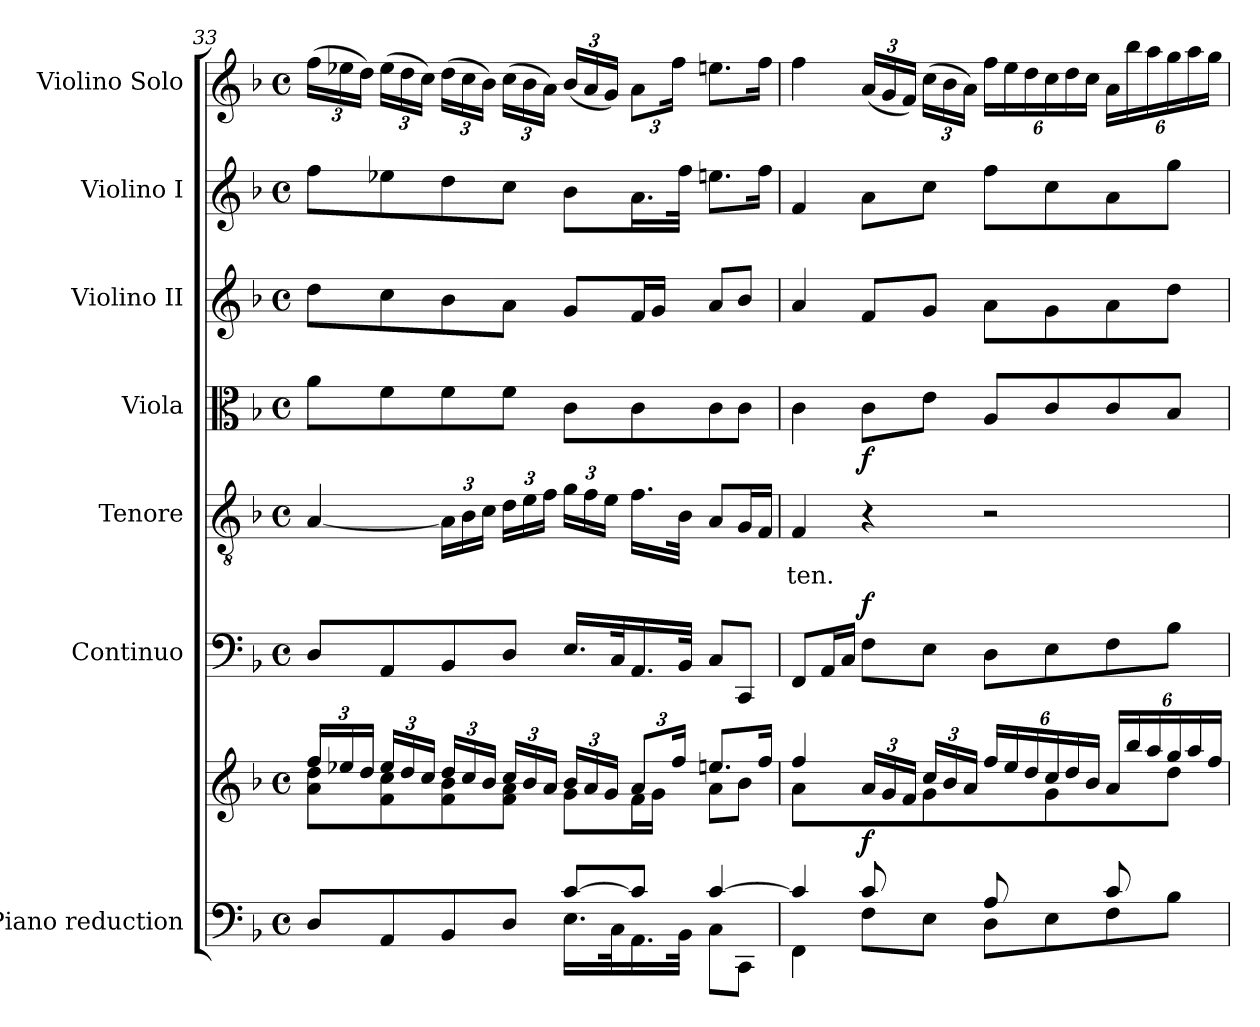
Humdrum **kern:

**kern	**kern	**dynam	**kern	**dynam	**kern	**text	**kern	**dynam	**kern	**kern	**kern
*part7	*part7	*part7	*part6	*part6	*part5	*part5	*part4	*part4	*part3	*part2	*part1
*staff8	*staff7	*staff7/8	*staff6	*staff6	*staff5	*staff5	*staff4	*staff4	*staff3	*staff2	*staff1
*I"Piano reduction	*	*	*I"Continuo	*	*I"Tenore	*	*I"Viola	*	*I"Violino II	*I"Violino I	*I"Violino Solo
*I'Pno	*	*	*	*	*	*	*	*	*	*	*I'Vln
*clefF4	*clefG2	*	*clefF4	*	*clefGv2	*	*clefC3	*	*clefG2	*clefG2	*clefG2
*k[b-]	*k[b-]	*	*k[b-]	*	*k[b-]	*	*k[b-]	*	*k[b-]	*k[b-]	*k[b-]
*M4/4	*M4/4	*	*M4/4	*	*M4/4	*	*M4/4	*	*M4/4	*M4/4	*M4/4
*met(c)	*met(c)	*	*met(c)	*	*met(c)	*	*met(c)	*	*met(c)	*met(c)	*met(c)
=33	=33	=33	=33	=33	=33	=33	=33	=33	=33	=33	=33
*^	*	*	*	*	*	*	*	*	*	*	*
*	*	*Xbrackettup	*	*	*	*	*	*	*	*	*	*Xbrackettup
*	*	*^	*	*	*	*	*	*	*	*	*	*
8D/L	2ryy	24ff/LL	8a\ 8dd\L	.	8D/L	.	[4A/	.	8a\L	.	8dd\L	8ff\L	(>24ff\LL
.	.	24ee-X/	.	.	.	.	.	.	.	.	.	.	24ee-X\
.	.	24dd/JJ	.	.	.	.	.	.	.	.	.	.	24dd\JJ)
8AA/	.	24ee-/LL	8f\ 8cc\	.	8AA/	.	.	.	8f\	.	8cc\	8ee-X\	(>24ee-\LL
.	.	24dd/	.	.	.	.	.	.	.	.	.	.	24dd\
.	.	24cc/JJ	.	.	.	.	.	.	.	.	.	.	24cc\JJ)
*	*	*	*	*	*	*	*Xbrackettup	*	*	*	*	*	*
8BB-/	.	24dd/LL	8f\ 8b-\	.	8BB-/	.	24A\LL]	.	8f\	.	8b-\	8dd\	(>24dd\LL
.	.	24cc/	.	.	.	.	24B-\	.	.	.	.	.	24cc\
.	.	24b-/JJ	.	.	.	.	24c\JJ	.	.	.	.	.	24b-\JJ)
8D/J	.	24cc/LL	8f\ 8a\J	.	8D/J	.	24d\LL	.	8f\J	.	8a\J	8cc\J	(>24cc\LL
.	.	24b-/	.	.	.	.	24e\	.	.	.	.	.	24b-\
.	.	24a/JJ	.	.	.	.	24f\JJ	.	.	.	.	.	24a\JJ)
[8c/L	16.E\LL	24b-/LL	8g\L	.	16.E/LL	.	24g\LL	.	8c\L	.	8g/L	8b-\L	(<24b-/LL
.	.	24a/	.	.	.	.	24f\	.	.	.	.	.	24a/
.	.	24g/JJ	.	.	.	.	24e\JJ	.	.	.	.	.	24g/JJ)
.	32C\K	.	.	.	32C/K	.	.	.	.	.	.	.	.
8c/J]	16.AA\	12a/L	16f\L	.	16.AA/	.	16.f\LL	.	8c\	.	16f/L	16.a\L	12a\L
.	.	.	16g\JJ	.	.	.	.	.	.	.	16g/JJ	.	.
.	.	24ff/Jk	.	.	.	.	.	.	.	.	.	.	24ff\Jk
.	32BB-\JJk	.	.	.	32BB-/JJk	.	32B-\JJk	.	.	.	.	32ff\JJk	.
[4c/	8C\L	8.een/L	8a\L	.	8C/L	.	8A/L	.	8c\	.	8a/L	8.een\L	8.een\L
.	8CC\J	.	8b-\J	.	8CC/J	.	16G/L	.	8c\J	.	8b-/J	.	.
.	.	16ff/Jk	.	.	.	.	16F/JJ	.	.	.	.	16ff\Jk	16ff\Jk
!!LO:PB:g=z
=34	=34	=34	=34	=34	=34	=34	=34	=34	=34	=34	=34	=34	=34
*	*^	*	*	*	*	*	*	*	*	*	*	*	*
!	!	!	!	!	!	!	!	!	!LO:LY:b	!	!	!	!	!
4ryy	4c/]	4FF\	4ff/	4a\	.	8FF/L	.	4F/	-ten.	4c\	.	4a/	4f/	4ff\
.	.	.	.	.	.	16AA/L	.	.	.	.	.	.	.	.
.	.	.	.	.	.	16C/JJ	.	.	.	.	.	.	.	.
!	!	!	!	!	!LO:DY:b	!	!LO:DY:a	!	!	!	!LO:DY:b	!	!	!
8c/L	8F\L	4ryy	24a/LL	8ryy	f	8F\L	f	4r	.	8c\L	f	8f/L	8a\L	(<24a/LL
.	.	.	24g/	.	.	.	.	.	.	.	.	.	.	24g/
.	.	.	24f/JJ	.	.	.	.	.	.	.	.	.	.	24f/JJ)
8ryy	8E\J	.	24cc/LL	8g\J	.	8E\J	.	.	.	8e\J	.	8g/J	8cc\J	(>24cc\LL
.	.	.	24b-/	.	.	.	.	.	.	.	.	.	.	24b-\
.	.	.	24a/JJ	.	.	.	.	.	.	.	.	.	.	24a\JJ)
8A/L	8D\L	2ryy	24ff/LL	8ryy	.	8D\L	.	2r	.	8A/L	.	8a\L	8ff\L	24ff\LL
.	.	.	24ee/	.	.	.	.	.	.	.	.	.	.	24ee\
.	.	.	24dd/	.	.	.	.	.	.	.	.	.	.	24dd\
8ryy	8E\	.	24cc/	8g\	.	8E\	.	.	.	8c/	.	8g\	8cc\	24cc\
.	.	.	24dd/	.	.	.	.	.	.	.	.	.	.	24dd\
.	.	.	24b-/JJ	.	.	.	.	.	.	.	.	.	.	24cc\JJ
8c/	8F\	.	24a/LL	8ryy	.	8F\	.	.	.	8c/	.	8a\	8a\	24a\LL
.	.	.	24bb-/	.	.	.	.	.	.	.	.	.	.	24bb-\
.	.	.	24aa/	.	.	.	.	.	.	.	.	.	.	24aa\
8ryy	8B-\J	.	24gg/	8dd\J	.	8B-\J	.	.	.	8B-/J	.	8dd\J	8gg\J	24gg\
.	.	.	24aa/	.	.	.	.	.	.	.	.	.	.	24aa\
.	.	.	24ff/JJ	.	.	.	.	.	.	.	.	.	.	24gg\JJ
*v	*v	*v	*	*	*	*	*	*	*	*	*	*	*	*
*	*v	*v	*	*	*	*	*	*	*	*	*	*
=	=	=	=	=	=	=	=	=	=	=	=
*-	*-	*-	*-	*-	*-	*-	*-	*-	*-	*-	*-
